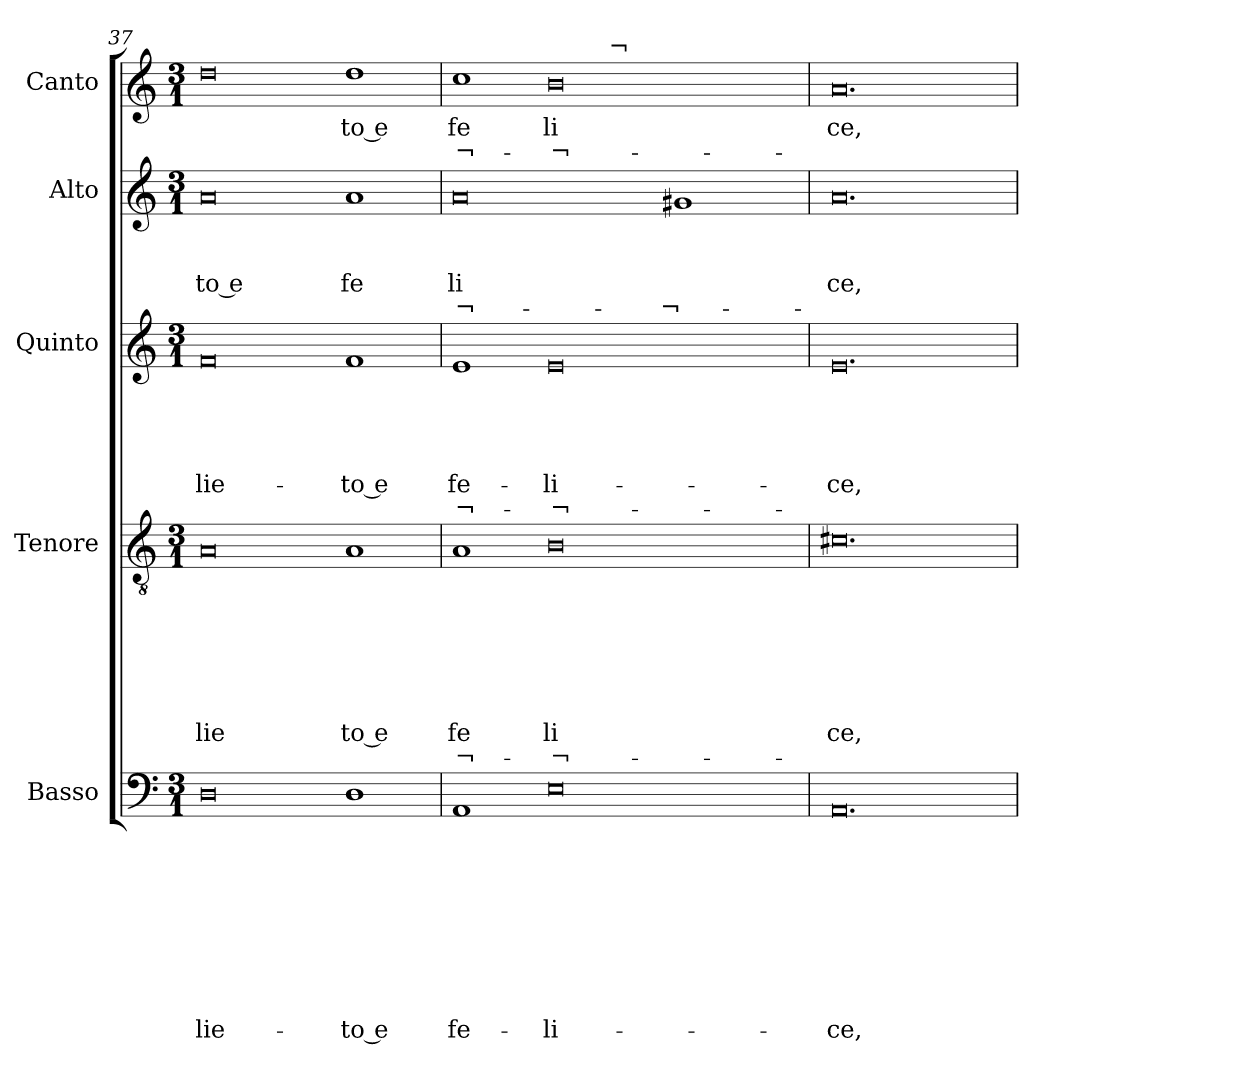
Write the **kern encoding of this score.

**kern	**text	**text	**text	**text	**text	**text	**text	**text	**text	**kern	**text	**text	**text	**text	**text	**text	**text	**text	**kern	**text	**text	**text	**text	**text	**text	**kern	**text	**text	**text	**text	**kern	**text	**text
*part5	*part5	*part5	*part5	*part5	*part5	*part5	*part5	*part5	*part5	*part4	*part4	*part4	*part4	*part4	*part4	*part4	*part4	*part4	*part3	*part3	*part3	*part3	*part3	*part3	*part3	*part2	*part2	*part2	*part2	*part2	*part1	*part1	*part1
*staff5	*staff5	*staff5	*staff5	*staff5	*staff5	*staff5	*staff5	*staff5	*staff5	*staff4	*staff4	*staff4	*staff4	*staff4	*staff4	*staff4	*staff4	*staff4	*staff3	*staff3	*staff3	*staff3	*staff3	*staff3	*staff3	*staff2	*staff2	*staff2	*staff2	*staff2	*staff1	*staff1	*staff1
*I"Basso	*	*	*	*	*	*	*	*	*	*I"Tenore	*	*	*	*	*	*	*	*	*I"Quinto	*	*	*	*	*	*	*I"Alto	*	*	*	*	*I"Canto	*	*
!!LO:LB:g=z
*clefF4	*	*	*	*	*	*	*	*	*	*clefGv2	*	*	*	*	*	*	*	*	*clefG2	*	*	*	*	*	*	*clefG2	*	*	*	*	*clefG2	*	*
*k[]	*	*	*	*	*	*	*	*	*	*k[]	*	*	*	*	*	*	*	*	*k[]	*	*	*	*	*	*	*k[]	*	*	*	*	*k[]	*	*
*C:	*	*	*	*	*	*	*	*	*	*C:	*	*	*	*	*	*	*	*	*C:	*	*	*	*	*	*	*C:	*	*	*	*	*C:	*	*
*M3/1	*	*	*	*	*	*	*	*	*	*M3/1	*	*	*	*	*	*	*	*	*M3/1	*	*	*	*	*	*	*M3/1	*	*	*	*	*M3/1	*	*
=37	=37	=37	=37	=37	=37	=37	=37	=37	=37	=37	=37	=37	=37	=37	=37	=37	=37	=37	=37	=37	=37	=37	=37	=37	=37	=37	=37	=37	=37	=37	=37	=37	=37
!	!	!	!	!	!	!	!	!	!LO:LY:b	!	!	!	!	!	!	!	!LO:LY:b	!	!	!	!	!	!	!LO:LY:b	!	!	!	!	!LO:LY:b:rj	!	!	!	!
0D	.	.	.	.	.	.	.	.	lie-	0A	.	.	.	.	.	.	lie	.	0f	.	.	.	.	lie-	.	0a	.	.	-to e	.	0dd	.	.
!	!	!	!	!	!	!	!	!	!LO:LY:b:rj	!	!	!	!	!	!	!	!LO:LY:b:rj	!	!	!	!	!	!	!LO:LY:b:rj	!	!	!	!	!LO:LY:b	!	!	!LO:LY:b:rj	!
1D	.	.	.	.	.	.	.	.	-to e	1A	.	.	.	.	.	.	to e	.	1f	.	.	.	.	-to e	.	1a	.	.	fe	.	1dd	-to e	.
=38	=38	=38	=38	=38	=38	=38	=38	=38	=38	=38	=38	=38	=38	=38	=38	=38	=38	=38	=38	=38	=38	=38	=38	=38	=38	=38	=38	=38	=38	=38	=38	=38	=38
!	!	!	!	!	!	!	!	!	!	!	!	!	!	!	!	!	!	!	!	!	!	!	!	!	!	!	!	!	!	!	!LO:TX:a:t=¬	!	!
!	!	!	!	!	!	!	!	!	!LO:LY:b	!	!	!	!	!	!	!	!LO:LY:b	!LO:LY:b	!	!	!	!	!	!LO:LY:b	!LO:LY:b	!	!	!	!LO:LY:b	!LO:LY:b	!	!LO:LY:b	!LO:LY:b
*	*	*	*	*	*	*	*	*	*	*	*	*	*	*	*	*	*	*	*	*	*	*	*	*	*	*	*	*	*	*	*^	*	*
1AA	.	.	.	.	.	.	.	.	fe-	1A	.	.	.	.	.	.	fe	¬-	1e	.	.	.	.	fe-	¬-	0a	.	.	li	¬-	1cc	1ryy	fe	¬-
!	!	!	!	!	!	!	!	!	!LO:LY:b	!	!	!	!	!	!	!	!LO:LY:b	!LO:LY:b	!	!	!	!	!	!LO:LY:b	!LO:LY:b	!	!	!	!	!	!	!	!LO:LY:b	!LO:LY:b
0E	.	.	.	.	.	.	.	.	-li-	0B	.	.	.	.	.	.	li	-¬-	0e	.	.	.	.	-li-	-¬-	.	.	.	.	.	0b	4...ryy	li	-¬-
!	!	!	!	!	!	!	!	!	!	!	!	!	!	!	!	!	!	!	!	!	!	!	!	!	!	!	!	!	!	!	!	!LO:TX:a:t=¬	!	!
.	.	.	.	.	.	.	.	.	.	.	.	.	.	.	.	.	.	.	.	.	.	.	.	.	.	.	.	.	.	.	.	1ryy	.	.
!	!	!	!	!	!	!	!	!	!	!	!	!	!	!	!	!	!	!	!	!	!	!	!	!	!	!	!	!	!	!LO:LY:b:rj	!	!	!	!
.	.	.	.	.	.	.	.	.	.	.	.	.	.	.	.	.	.	.	.	.	.	.	.	.	.	1g#X	.	.	.	-¬-	.	.	.	.
.	.	.	.	.	.	.	.	.	.	.	.	.	.	.	.	.	.	.	.	.	.	.	.	.	.	.	.	.	.	.	.	2ryy	.	.
.	.	.	.	.	.	.	.	.	.	.	.	.	.	.	.	.	.	.	.	.	.	.	.	.	.	.	.	.	.	.	.	32ryy	.	.
=39	=39	=39	=39	=39	=39	=39	=39	=39	=39	=39	=39	=39	=39	=39	=39	=39	=39	=39	=39	=39	=39	=39	=39	=39	=39	=39	=39	=39	=39	=39	=39	=39	=39	=39
!	!	!	!	!	!	!	!	!	!LO:LY:b	!	!	!	!	!	!	!	!LO:LY:b	!	!	!	!	!	!	!LO:LY:b	!	!	!	!	!LO:LY:b	!	!	!	!LO:LY:b	!
*	*	*	*	*	*	*	*	*	*	*	*	*	*	*	*	*	*	*	*	*	*	*	*	*	*	*	*	*	*	*	*v	*v	*	*
0.AA	.	.	.	.	.	.	.	.	-ce,	0.c#X	.	.	.	.	.	.	ce,	.	0.e	.	.	.	.	-ce,	.	0.a	.	.	ce,	.	0.a	ce,	.
=	=	=	=	=	=	=	=	=	=	=	=	=	=	=	=	=	=	=	=	=	=	=	=	=	=	=	=	=	=	=	=	=	=
*-	*-	*-	*-	*-	*-	*-	*-	*-	*-	*-	*-	*-	*-	*-	*-	*-	*-	*-	*-	*-	*-	*-	*-	*-	*-	*-	*-	*-	*-	*-	*-	*-	*-
